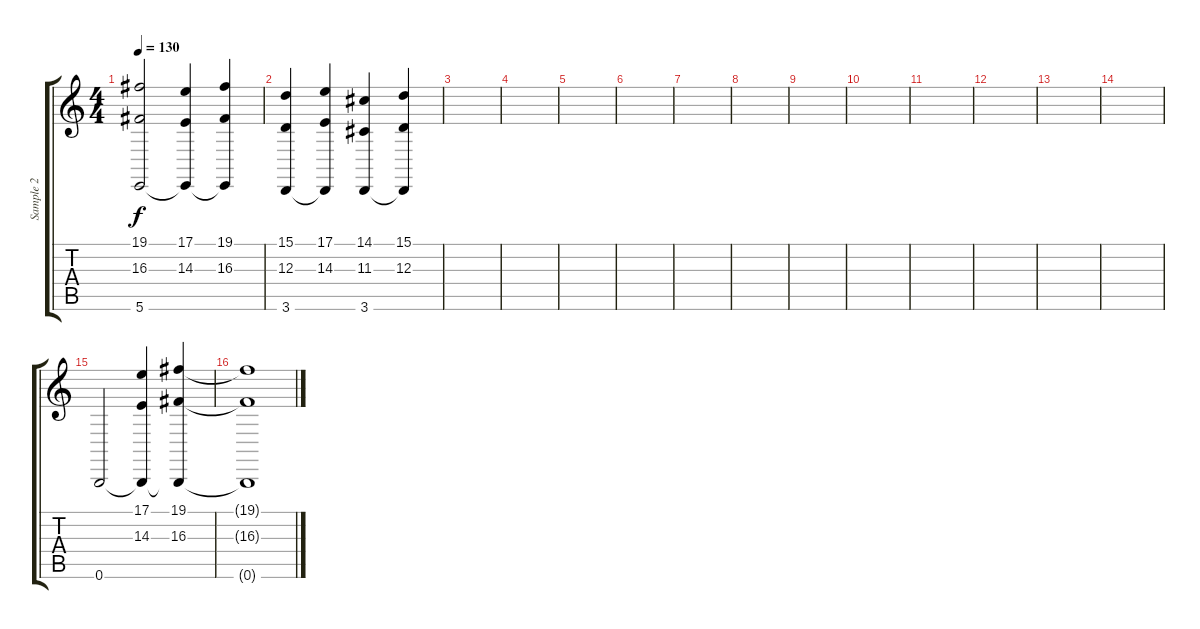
\track ("Sample 2" "Sample 2") {instrument choiraahs}
\staff {score tabs}
\tuning (B3 Gb3 D3 A2 E2 B1) {hide}
\ts (4 4)
\tempo 130
\clef g2
\ks c
(19.1{t} 16.3{t} 5.6{t}).2{dy f} (17.1 14.3 5.6{t}).4 (19.1 16.3 5.6{t}).4 |
(15.1 12.3 3.6).4 (17.1 14.3 3.6{t}).4 (14.1 11.3 3.6).4 (15.1 12.3 3.6{t}).4 |
|
|
|
|
|
|
|
|
|
|
|
|
0.6.2 (17.1 14.3 0.6{t}).4 (19.1 16.3 0.6{t}).4 |
(19.1{t} 16.3{t} 0.6{t}).1
